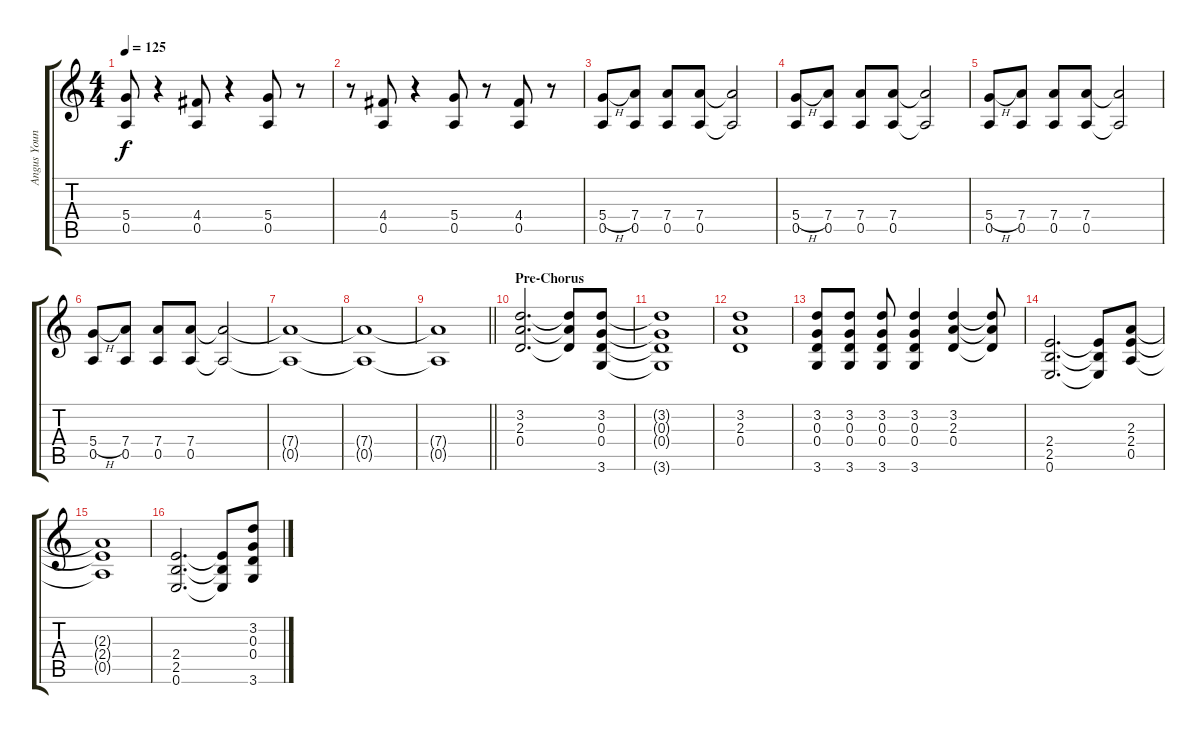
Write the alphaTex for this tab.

\track ("Angus Young" "Angus Youn") {instrument distortionguitar}
\staff {score tabs}
\tuning (E4 B3 G3 D3 A2 E2) {hide}
\ts (4 4)
\tempo 125
\clef g2
\ks c
(5.4 0.5).8{dy f} r.4 (4.4 0.5).8 r.4 (5.4 0.5).8 r.8 |
r.8 (4.4 0.5).8 r.4 (5.4 0.5).8 r.8 (4.4 0.5).8 r.8 |
(5.4{h} 0.5).8 (7.4 0.5).8 (7.4 0.5).8 (7.4 0.5).8 (7.4{t} 0.5{t}).2 |
(5.4{h} 0.5).8 (7.4 0.5).8 (7.4 0.5).8 (7.4 0.5).8 (7.4{t} 0.5{t}).2 |
(5.4{h} 0.5).8 (7.4 0.5).8 (7.4 0.5).8 (7.4 0.5).8 (7.4{t} 0.5{t}).2 |
(5.4{h} 0.5).8 (7.4 0.5).8 (7.4 0.5).8 (7.4 0.5).8 (7.4{t} 0.5{t}).2 |
(7.4{t} 0.5{t}).1 |
(7.4{t} 0.5{t}).1 |
\barLineRight lightlight
(7.4{t} 0.5{t}).1 |
\section ("" "Pre-Chorus")
(3.2 2.3 0.4).2{d} (3.2{t} 2.3{t} 0.4{t}).8 (3.2 0.3 0.4 3.6).8 |
(3.2{t} 0.3{t} 0.4{t} 3.6{t}).1 |
(3.2 2.3 0.4).1 |
(3.2 0.3 0.4 3.6).8 (3.2 0.3 0.4 3.6).8 (3.2 0.3 0.4 3.6).8 (3.2 0.3 0.4 3.6).4 (3.2 2.3 0.4).4 (3.2{t} 2.3{t} 0.4{t}).8 |
(2.4 2.5 0.6).2{d} (2.4{t} 2.5{t} 0.6{t}).8 (2.3 2.4 0.5).8 |
(2.3{t} 2.4{t} 0.5{t}).1 |
(2.4 2.5 0.6).2{d} (2.4{t} 2.5{t} 0.6{t}).8 (3.2 0.3 0.4 3.6).8
